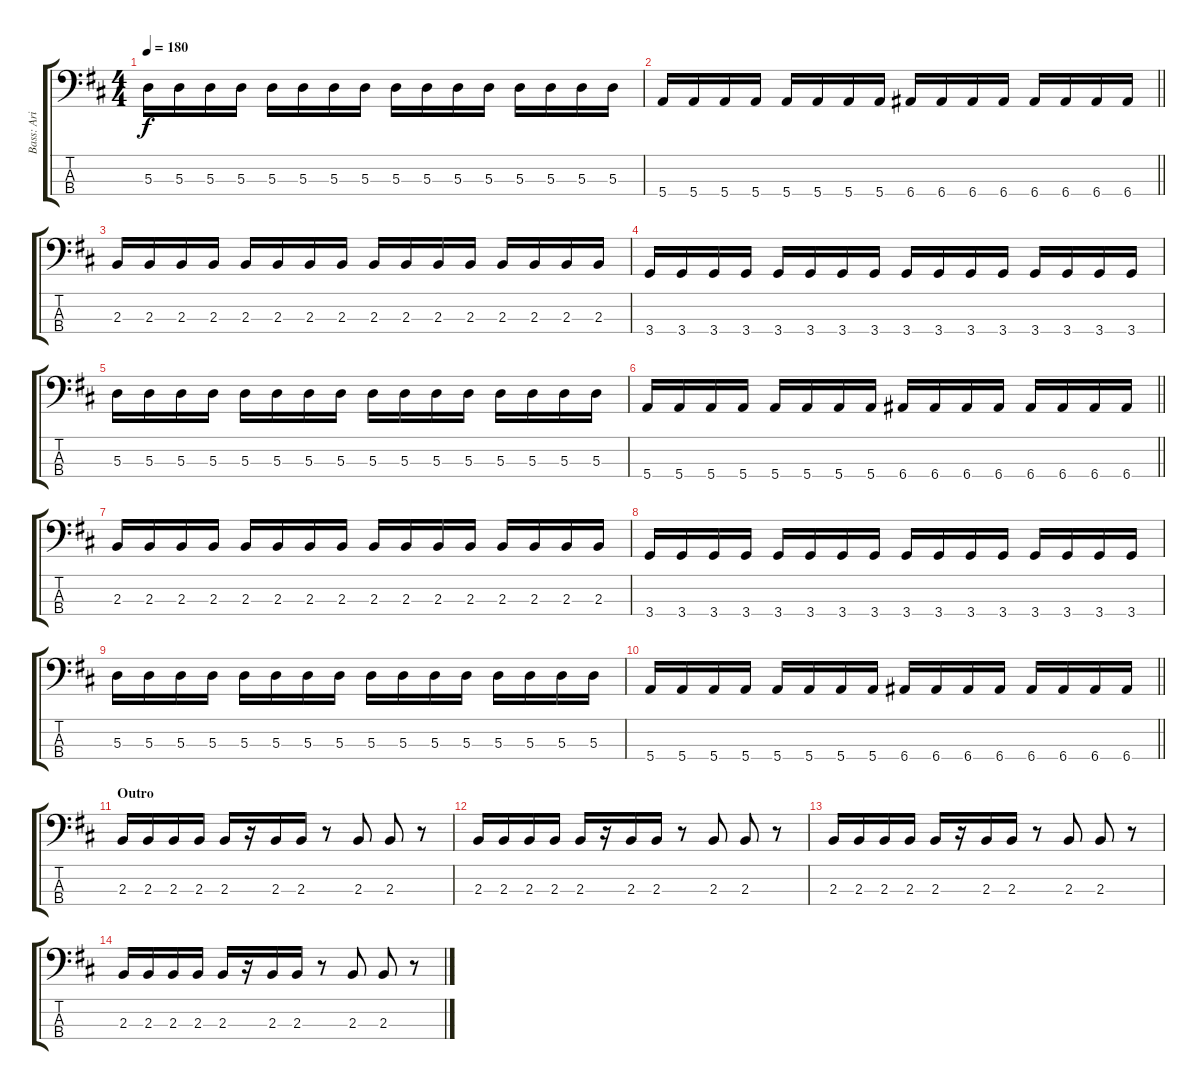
\track ("Bass: Ari Katajamäki" "Bass: Ari ") {instrument electricbassfinger}
\staff {score tabs}
\tuning (G2 D2 A1 E1) {hide}
\ts (4 4)
\tempo 180
\clef f4
\ks bminor
5.3.16{dy f} 5.3.16 5.3.16 5.3.16 5.3.16 5.3.16 5.3.16 5.3.16 5.3.16 5.3.16 5.3.16 5.3.16 5.3.16 5.3.16 5.3.16 5.3.16 |
\barLineRight lightlight
5.4.16 5.4.16 5.4.16 5.4.16 5.4.16 5.4.16 5.4.16 5.4.16 6.4.16 6.4.16 6.4.16 6.4.16 6.4.16 6.4.16 6.4.16 6.4.16 |
2.3.16 2.3.16 2.3.16 2.3.16 2.3.16 2.3.16 2.3.16 2.3.16 2.3.16 2.3.16 2.3.16 2.3.16 2.3.16 2.3.16 2.3.16 2.3.16 |
3.4.16 3.4.16 3.4.16 3.4.16 3.4.16 3.4.16 3.4.16 3.4.16 3.4.16 3.4.16 3.4.16 3.4.16 3.4.16 3.4.16 3.4.16 3.4.16 |
5.3.16 5.3.16 5.3.16 5.3.16 5.3.16 5.3.16 5.3.16 5.3.16 5.3.16 5.3.16 5.3.16 5.3.16 5.3.16 5.3.16 5.3.16 5.3.16 |
\barLineRight lightlight
5.4.16 5.4.16 5.4.16 5.4.16 5.4.16 5.4.16 5.4.16 5.4.16 6.4.16 6.4.16 6.4.16 6.4.16 6.4.16 6.4.16 6.4.16 6.4.16 |
2.3.16 2.3.16 2.3.16 2.3.16 2.3.16 2.3.16 2.3.16 2.3.16 2.3.16 2.3.16 2.3.16 2.3.16 2.3.16 2.3.16 2.3.16 2.3.16 |
3.4.16 3.4.16 3.4.16 3.4.16 3.4.16 3.4.16 3.4.16 3.4.16 3.4.16 3.4.16 3.4.16 3.4.16 3.4.16 3.4.16 3.4.16 3.4.16 |
5.3.16 5.3.16 5.3.16 5.3.16 5.3.16 5.3.16 5.3.16 5.3.16 5.3.16 5.3.16 5.3.16 5.3.16 5.3.16 5.3.16 5.3.16 5.3.16 |
\barLineRight lightlight
5.4.16 5.4.16 5.4.16 5.4.16 5.4.16 5.4.16 5.4.16 5.4.16 6.4.16 6.4.16 6.4.16 6.4.16 6.4.16 6.4.16 6.4.16 6.4.16 |
\section ("" "Outro")
2.3.16 2.3.16 2.3.16 2.3.16 2.3.16 r.16 2.3.16 2.3.16 r.8 2.3.8 2.3.8 r.8 |
2.3.16 2.3.16 2.3.16 2.3.16 2.3.16 r.16 2.3.16 2.3.16 r.8 2.3.8 2.3.8 r.8 |
2.3.16 2.3.16 2.3.16 2.3.16 2.3.16 r.16 2.3.16 2.3.16 r.8 2.3.8 2.3.8 r.8 |
2.3.16 2.3.16 2.3.16 2.3.16 2.3.16 r.16 2.3.16 2.3.16 r.8 2.3.8 2.3.8 r.8
